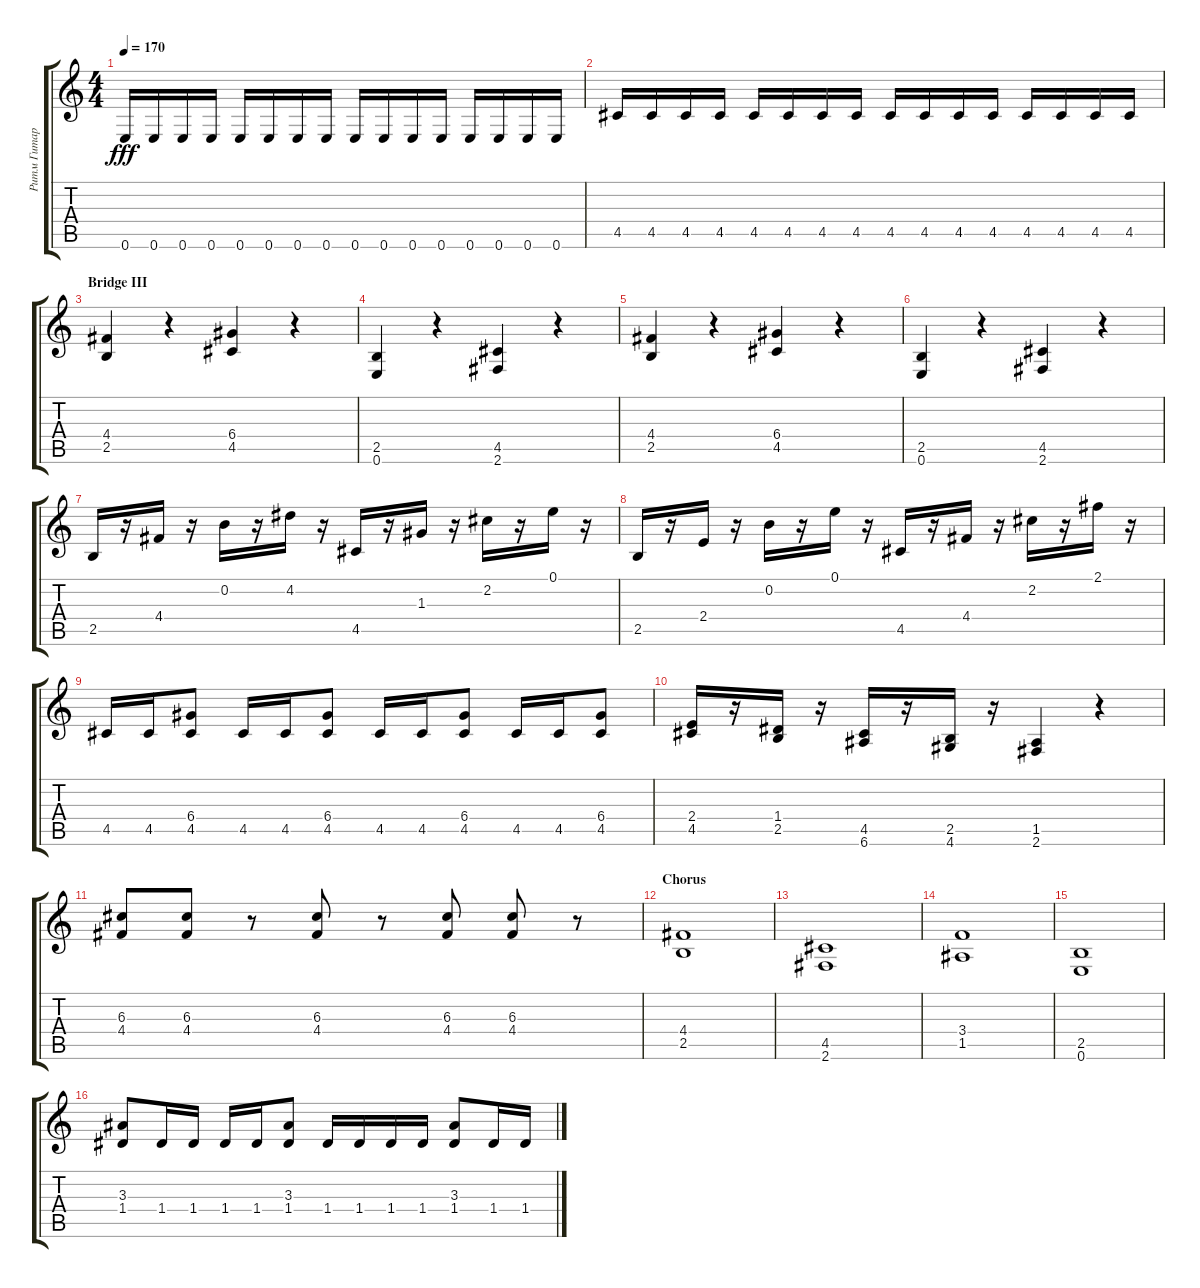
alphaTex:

\track ("Ритм Гитара" "Ритм Гитар") {instrument distortionguitar}
\staff {score tabs}
\tuning (E4 B3 G3 D3 A2 E2) {hide}
\ts (4 4)
\tempo 170
\clef g2
\ks c
0.6.16{dy fff} 0.6.16 0.6.16 0.6.16 0.6.16 0.6.16 0.6.16 0.6.16 0.6.16 0.6.16 0.6.16 0.6.16 0.6.16 0.6.16 0.6.16 0.6.16 |
4.5.16 4.5.16 4.5.16 4.5.16 4.5.16 4.5.16 4.5.16 4.5.16 4.5.16 4.5.16 4.5.16 4.5.16 4.5.16 4.5.16 4.5.16 4.5.16 |
\section ("" "Bridge III")
(4.4 2.5).4 r.4 (6.4 4.5).4 r.4 |
(2.5 0.6).4 r.4 (4.5 2.6).4 r.4 |
(4.4 2.5).4 r.4 (6.4 4.5).4 r.4 |
(2.5 0.6).4 r.4 (4.5 2.6).4 r.4 |
2.5.16 r.16 4.4.16 r.16 0.2.16 r.16 4.2.16 r.16 4.5.16 r.16 1.3.16 r.16 2.2.16 r.16 0.1.16 r.16 |
2.5.16 r.16 2.4.16 r.16 0.2.16 r.16 0.1.16 r.16 4.5.16 r.16 4.4.16 r.16 2.2.16 r.16 2.1.16 r.16 |
4.5.16 4.5.16 (6.4 4.5).8 4.5.16 4.5.16 (6.4 4.5).8 4.5.16 4.5.16 (6.4 4.5).8 4.5.16 4.5.16 (6.4 4.5).8 |
(2.4 4.5).16 r.16 (1.4 2.5).16 r.16 (4.5 6.6).16 r.16 (2.5 4.6).16 r.16 (1.5 2.6).4 r.4 |
(6.3 4.4).8 (6.3 4.4).8 r.8 (6.3 4.4).8 r.8 (6.3 4.4).8 (6.3 4.4).8 r.8 |
\section ("" "Chorus")
(4.4 2.5).1 |
(4.5 2.6).1 |
(3.4 1.5).1 |
(2.5 0.6).1 |
(3.3 1.4).8 1.4.16 1.4.16 1.4.16 1.4.16 (3.3 1.4).8 1.4.16 1.4.16 1.4.16 1.4.16 (3.3 1.4).8 1.4.16 1.4.16
